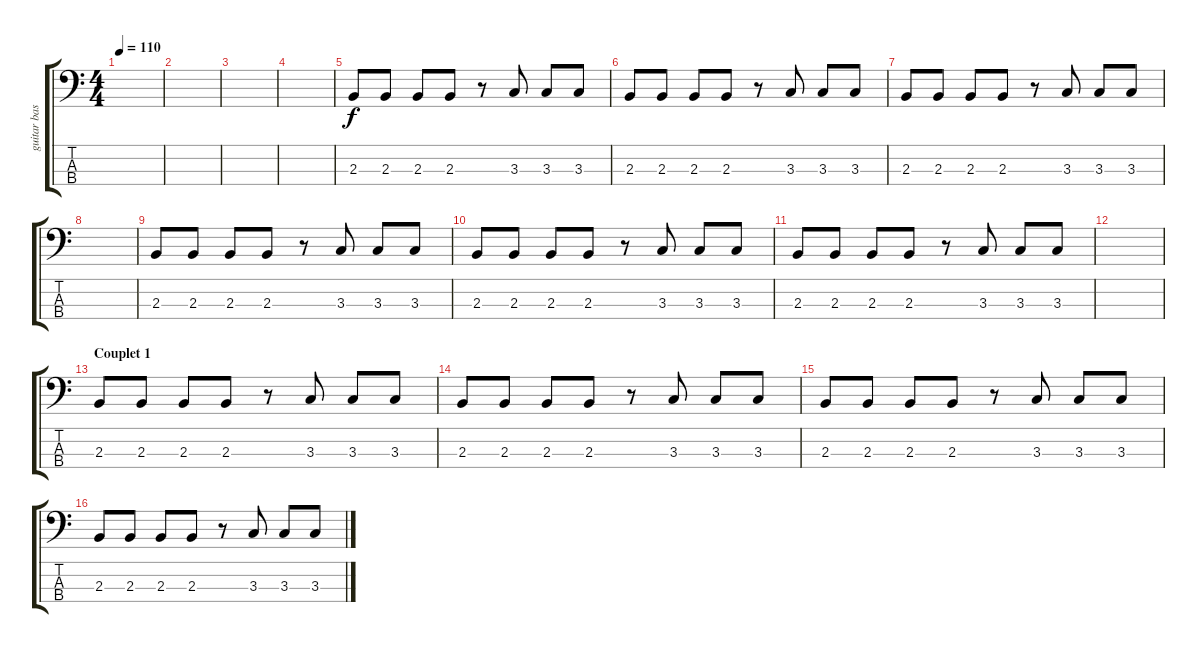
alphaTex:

\track ("guitar bass" "guitar bas") {instrument electricbassfinger}
\staff {score tabs}
\tuning (G2 D2 A1 E1) {hide}
\ts (4 4)
\tempo 110
\clef f4
\ks c
|
|
|
|
2.3.8 2.3.8 2.3.8 2.3.8 r.8 3.3.8 3.3.8 3.3.8 |
2.3.8 2.3.8 2.3.8 2.3.8 r.8 3.3.8 3.3.8 3.3.8 |
2.3.8 2.3.8 2.3.8 2.3.8 r.8 3.3.8 3.3.8 3.3.8 |
|
2.3.8 2.3.8 2.3.8 2.3.8 r.8 3.3.8 3.3.8 3.3.8 |
2.3.8 2.3.8 2.3.8 2.3.8 r.8 3.3.8 3.3.8 3.3.8 |
2.3.8 2.3.8 2.3.8 2.3.8 r.8 3.3.8 3.3.8 3.3.8 |
|
\section ("" "Couplet 1")
2.3.8 2.3.8 2.3.8 2.3.8 r.8 3.3.8 3.3.8 3.3.8 |
2.3.8 2.3.8 2.3.8 2.3.8 r.8 3.3.8 3.3.8 3.3.8 |
2.3.8 2.3.8 2.3.8 2.3.8 r.8 3.3.8 3.3.8 3.3.8 |
2.3.8 2.3.8 2.3.8 2.3.8 r.8 3.3.8 3.3.8 3.3.8
